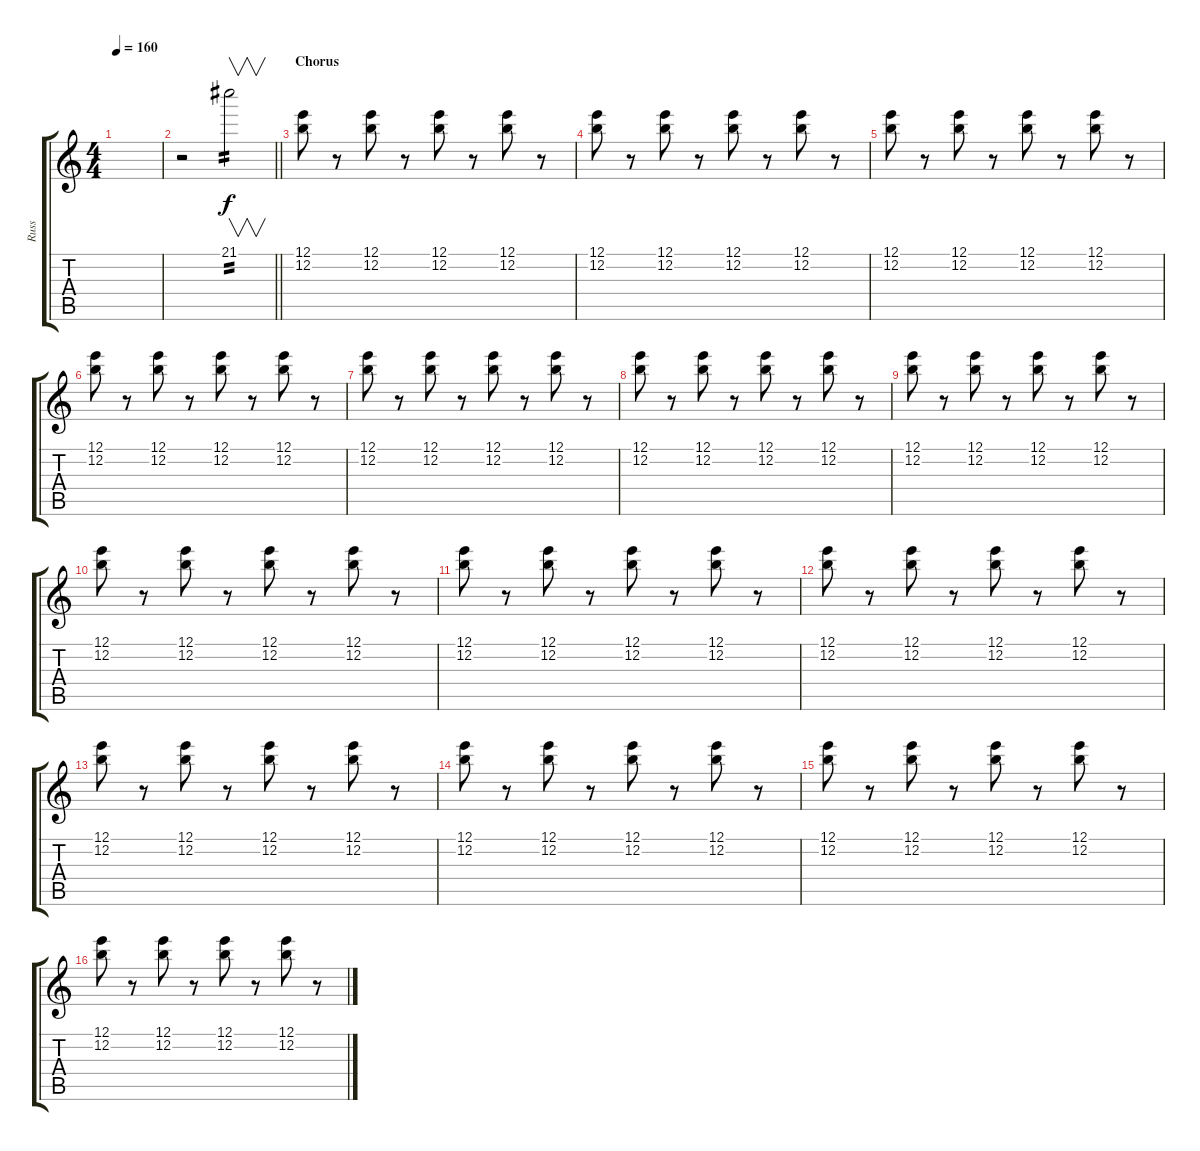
\track ("Russ" "Russ") {instrument overdrivenguitar}
\staff {score tabs}
\tuning (E4 B3 G3 D3 A2 E2) {hide}
\ts (4 4)
\tempo 160
\clef g2
\ks c
|
\barLineRight lightlight
r.2 21.1.2{v tp 2} |
\section ("" "Chorus")
(12.1 12.2).8 r.8 (12.1 12.2).8 r.8 (12.1 12.2).8 r.8 (12.1 12.2).8 r.8 |
(12.1 12.2).8 r.8 (12.1 12.2).8 r.8 (12.1 12.2).8 r.8 (12.1 12.2).8 r.8 |
(12.1 12.2).8 r.8 (12.1 12.2).8 r.8 (12.1 12.2).8 r.8 (12.1 12.2).8 r.8 |
(12.1 12.2).8 r.8 (12.1 12.2).8 r.8 (12.1 12.2).8 r.8 (12.1 12.2).8 r.8 |
(12.1 12.2).8 r.8 (12.1 12.2).8 r.8 (12.1 12.2).8 r.8 (12.1 12.2).8 r.8 |
(12.1 12.2).8 r.8 (12.1 12.2).8 r.8 (12.1 12.2).8 r.8 (12.1 12.2).8 r.8 |
(12.1 12.2).8 r.8 (12.1 12.2).8 r.8 (12.1 12.2).8 r.8 (12.1 12.2).8 r.8 |
(12.1 12.2).8 r.8 (12.1 12.2).8 r.8 (12.1 12.2).8 r.8 (12.1 12.2).8 r.8 |
(12.1 12.2).8 r.8 (12.1 12.2).8 r.8 (12.1 12.2).8 r.8 (12.1 12.2).8 r.8 |
(12.1 12.2).8 r.8 (12.1 12.2).8 r.8 (12.1 12.2).8 r.8 (12.1 12.2).8 r.8 |
(12.1 12.2).8 r.8 (12.1 12.2).8 r.8 (12.1 12.2).8 r.8 (12.1 12.2).8 r.8 |
(12.1 12.2).8 r.8 (12.1 12.2).8 r.8 (12.1 12.2).8 r.8 (12.1 12.2).8 r.8 |
(12.1 12.2).8 r.8 (12.1 12.2).8 r.8 (12.1 12.2).8 r.8 (12.1 12.2).8 r.8 |
(12.1 12.2).8 r.8 (12.1 12.2).8 r.8 (12.1 12.2).8 r.8 (12.1 12.2).8 r.8
